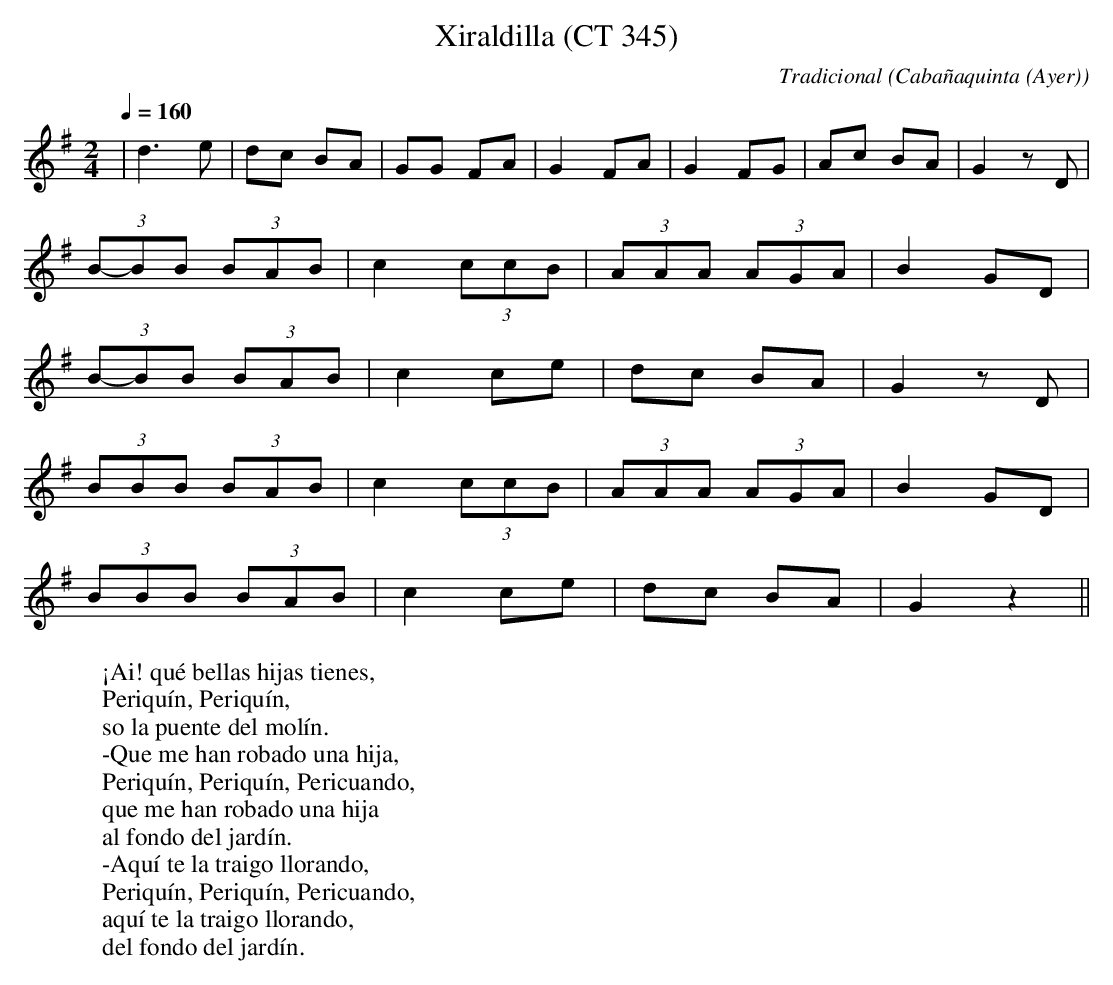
X:1
T:Xiraldilla (CT 345)
C:Tradicional
O:Cabañaquinta (Ayer)
M:2/4
L:1/8
Q:1/4=160
W:¡Ai! qué bellas hijas tienes,
W:Periquín, Periquín,
W:so la puente del molín.
W:-Que me han robado una hija,
W:Periquín, Periquín, Pericuando,
W:que me han robado una hija
W:al fondo del jardín.
W:-Aquí te la traigo llorando,
W:Periquín, Periquín, Pericuando,
W:aquí te la traigo llorando,
W:del fondo del jardín.
K:G
|d3 e|dc BA|GG FA|G2 FA|G2 FG|Ac BA|G2 zD|
(3B-BB (3BAB|c2 (3ccB|(3AAA (3AGA|B2 GD|
(3B-BB (3BAB|c2 ce|dc BA|G2 zD|
(3BBB (3BAB|c2 (3ccB|(3AAA (3AGA|B2 GD|
(3BBB (3BAB|c2 ce|dc BA|G2 z2||
